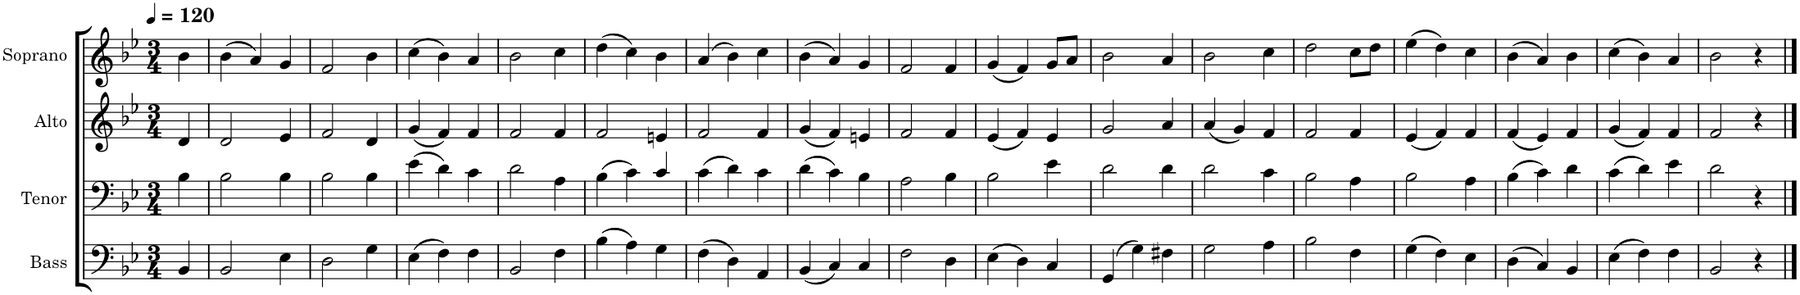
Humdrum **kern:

**kern	**kern	**kern	**kern
*part4	*part3	*part2	*part1
*staff4	*staff3	*staff2	*staff1
*I"Bass	*I"Tenor	*I"Alto	*I"Soprano
*I'B.	*I'T.	*I'A.	*I'S.
*clefF4	*clefF4	*clefG2	*clefG2
*k[b-e-]	*k[b-e-]	*k[b-e-]	*k[b-e-]
*M3/4	*M3/4	*M3/4	*M3/4
*MM120	*MM120	*MM120	*MM120
=	=	=	=
4BB-/	4B-\	4d/	4b-\
=1	=1	=1	=1
2BB-/	2B-\	2d/	(4b-\
.	.	.	4a/)
4E-\	4B-\	4e-/	4g/
=2	=2	=2	=2
2D\	2B-\	2f/	2f/
4G\	4B-\	4d/	4b-\
=3	=3	=3	=3
(4E-\	(4e-\	(4g/	(4cc\
4F\)	4d\)	4f/)	4b-\)
4F\	4c\	4f/	4a/
=4	=4	=4	=4
2BB-/	2d\	2f/	2b-\
4F\	4A\	4f/	4cc\
=5	=5	=5	=5
(4B-\	(4B-\	2f/	(4dd\
4A\)	4c\)	.	4cc\)
4G\	4c/	4en/	4b-\
=6	=6	=6	=6
(4F\	(4c\	2f/	(4a/
4D\)	4d\)	.	4b-\)
4AA/	4c\	4f/	4cc\
=7	=7	=7	=7
(4BB-/	(4d\	(4g/	(4b-\
4C/)	4c\)	4f/)	4a/)
4C/	4B-\	4en/	4g/
=8	=8	=8	=8
2F\	2A\	2f/	2f/
4D\	4B-\	4f/	4f/
=9	=9	=9	=9
(4E-\	2B-\	(4e-/	(4g/
4D\)	.	4f/)	4f/)
4C/	4e-\	4e-/	8g/L
.	.	.	8a/J
=10	=10	=10	=10
(4GG/	2d\	2g/	2b-\
4G\)	.	.	.
4F#X\	4d\	4a/	4a/
=11	=11	=11	=11
2G\	2d\	(4a/	2b-\
.	.	4g/)	.
4A\	4c\	4f/	4cc\
=12	=12	=12	=12
2B-\	2B-\	2f/	2dd\
4F\	4A\	4f/	8cc\L
.	.	.	8dd\J
=13	=13	=13	=13
(4G\	2B-\	(4e-/	(4ee-\
4F\)	.	4f/)	4dd\)
4E-\	4A\	4f/	4cc\
=14	=14	=14	=14
(4D\	(4B-\	(4f/	(4b-\
4C/)	4c\)	4e-/)	4a/)
4BB-/	4d\	4f/	4b-\
=15	=15	=15	=15
(4E-\	(4c\	(4g/	(4cc\
4F\)	4d\)	4f/)	4b-\)
4F\	4e-\	4f/	4a/
=16	=16	=16	=16
2BB-/	2d\	2f/	2b-\
4r	4r	4r	4r
==	==	==	==
*-	*-	*-	*-
